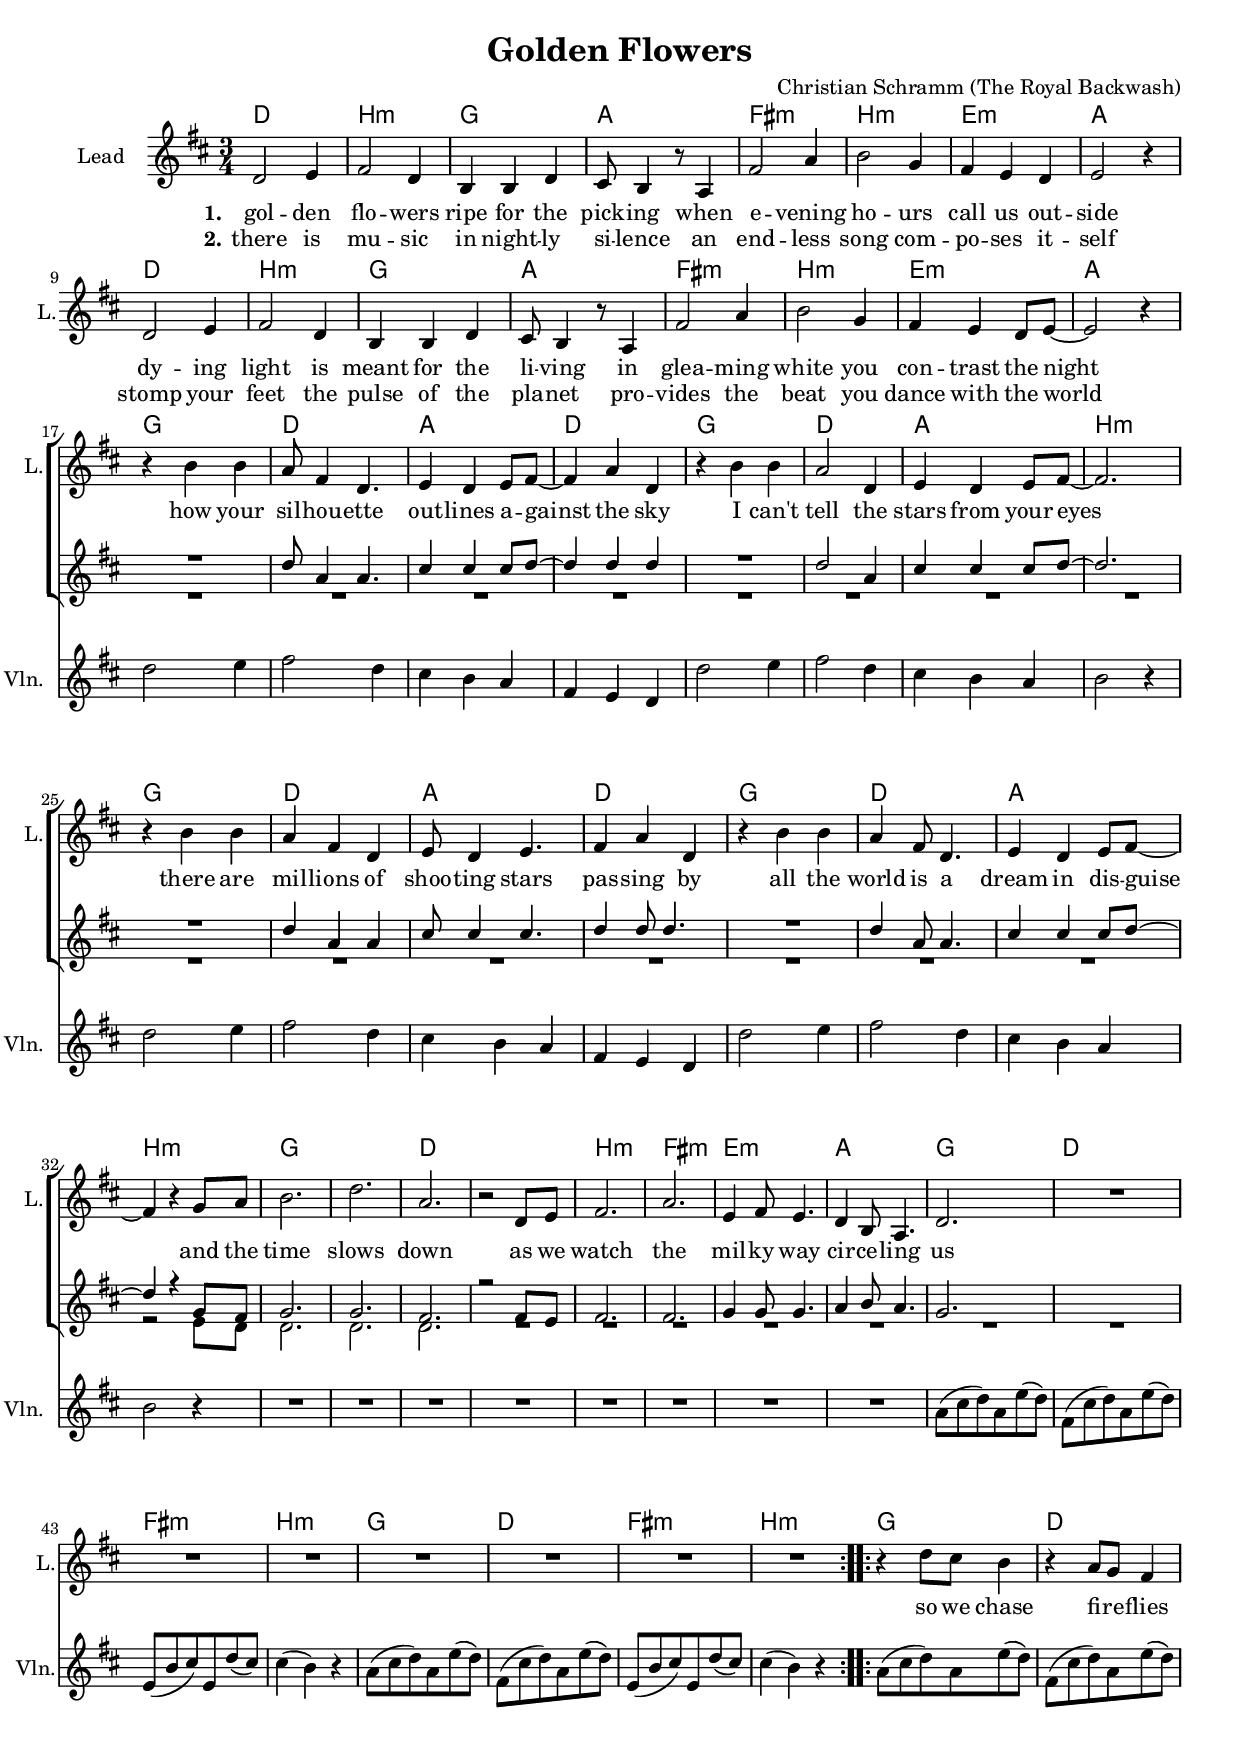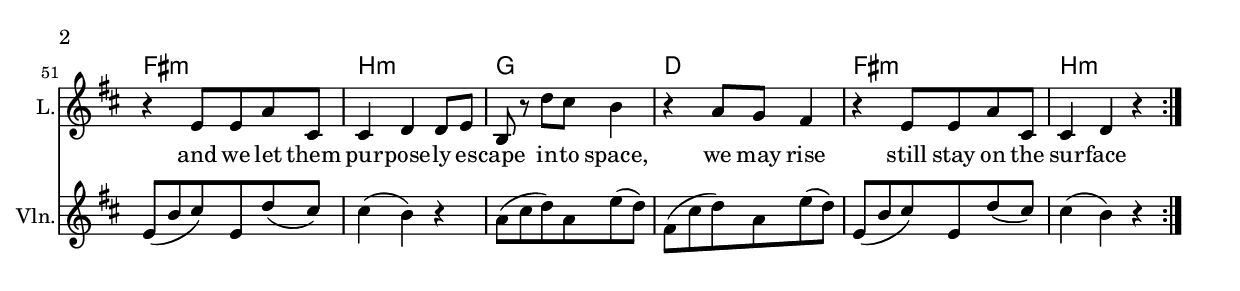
\version "2.18.2"

\header {
  title = "Golden Flowers"
  composer = "Christian Schramm (The Royal Backwash)"
}

global = {
  \key d \major
  \time 3/4
}

%Größe der Partitur
#(set-global-staff-size 18)

chordNames = \chordmode {
  \global
  \germanChords

  d2. b:m g a
  fis:m b:m e:m a
  d2. b:m g a
  fis:m b:m e:m a
  
  g d a d
  g d a b:m
  g d a d
  g d a b:m
  
  g2.*2 d
  b2.:m fis:m e:m a
  
  g d fis:m b:m
  g d fis:m b:m
  g d fis:m b:m
  g d fis:m b:m
}

violin = \relative c'' {
  \global

  R2.*16
  
  d2 e4
  fis2 d4
  cis4 b a
  fis e d
  
  d'2 e4
  fis2 d4
  cis4 b a
  b2 r4
  
  d2 e4
  fis2 d4
  cis4 b a
  fis e d
  
  d'2 e4
  fis2 d4
  cis4 b a
  b2 r4
  
  R2.*8
  
  a8( cis d) a e'( d)
  fis,( cis' d) a e'( d)
  e,( b' cis) e, d'( cis)
  cis4( b) r
  
  a8( cis d) a e'( d)
  fis,( cis' d) a e'( d)
  e,( b' cis) e, d'( cis)
  cis4( b) r
  
  a8( cis d) a e'( d)
  fis,( cis' d) a e'( d)
  e,( b' cis) e, d'( cis)
  cis4( b) r
  
  a8( cis d) a e'( d)
  fis,( cis' d) a e'( d)
  e,( b' cis) e, d'( cis)
  cis4( b) r
}

guitar = \relative c'' {
  \global

  
}

backing_I = \relative c' {
  \global
  R2.*17
  d'8 a4 a4.
  cis4 cis4 cis8 d~
  d4 d4 d4
  R2.
  d2 a4
  cis4 cis4 cis8 d~
  d2.
  R2.
  d4 a4 a4
  cis8 cis4 cis4.
  d4 d8 d4.
  R2.
  d4 a8 a4.
  cis4 cis4 cis8 d~
  d4 r4 g,8 fis8  
  g2.
  g2.
  fis2.
  r2 fis8 e8
  fis2.
  fis2.
  g4 g8 g4.
  a4 b8 a4.
  g2.  
  
}

backing_II = \relative c' {
  \global
  R2.*31
  r2 e8 d8
  
  d2.
  d
  d
  R2.*9
}

lead = \relative c' {
  \global
  d2 e4
  fis2 d4
  b b d
  cis8 b4 r8 a4
  
  fis'2 a4
  b2 g4
  fis e d
  e2 r4
  
  d2 e4
  fis2 d4
  b b d
  cis8 b4 r8 a4
  
  fis'2 a4
  b2 g4
  fis e d8 e~
  e2 r4 \break
  
  
  r4 b' b
  a8 fis4 d4.
  e4 d e8 fis~
  fis4 a4 d,4
  
  r4 b' b
  a2 d,4
  e d e8 fis~
  fis2.
  
  r4 b b
  a fis d
  e8 d4 e4.
  fis4 a4 d,4
  
  r4 b' b
  a fis8 d4.
  e4 d e8 fis~ \break
  fis4 r4 g8 a8
  
  b2.
  d
  a
  r2 d,8 e
  
  fis2.
  a
  e4 fis8 e4.
  d4 b8 a4.
  
  d2.
  
  R2.*7
  
  \bar ":..:"
  
  r4 d'8 cis b4
  r a8 g fis4
  r e8 e a cis,
  cis4 d d8 e
  
  b8 r d'8 cis b4
  r a8 g fis4
  r e8 e a cis,
  cis4 d r
  
  \bar ":|."
}

backing_lyrics = \lyricmode {
  
}

lead_lyrics = \lyricmode {
  \set stanza = "1."
  gol -- den flo -- wers
  ripe for the pick -- ing
  when e -- vening ho -- urs
  call us out -- side
  
  dy -- ing light is
  meant for the li -- ving
  in glea -- ming white
  you con -- trast the night
  
  how your sil -- hou -- ette out -- lines a -- gainst the sky
  I can't tell the stars from your eyes
  there are mil -- lions of shoo -- ting stars pas -- sing by
  all the world is a dream in dis -- guise
  
  and the time slows down
  as we watch the mil -- ky way cir -- ce -- ling us
  
  so we chase fi -- re -- flies
  and we let them pur -- pose -- ly es -- cape
  in -- to space, we may rise
  still stay on the sur -- face
  
}

lead_lyrics_two = \lyricmode {
  \set stanza = "2."
  there is mu -- sic
  in night -- ly si -- lence
  an end -- less song
  com -- po -- ses it -- self
  
  stomp your feet
  the pulse of the pla -- net
  pro -- vides the beat
  you dance with the world
}

chordsPart = \new ChordNames \chordNames

violinPart = \new Staff  \with {
  instrumentName = "Violine"
  
  midiInstrument = "violin"
  shortInstrumentName = "Vln."
} {
  \set Staff.midiMinimumVolume = #0.3
  \set Staff.midiMaximumVolume = #0.5
  \violin
}

guitarPart = \new Staff \with {
  instrumentName = "Guitar"
  midiInstrument = "guitar"
  shortInstrumentName = "Gtr."
} \guitar

choirPart = \new ChoirStaff <<
  \new Staff \with {
    instrumentName = "Lead"
    shortInstrumentName = "L."
  } {
    \new Voice = "Lead" \lead
  }
  \new Lyrics \lyricsto "Lead" \lead_lyrics
  \new Lyrics \lyricsto "Lead" \lead_lyrics_two
  
  \new Staff \with {
    instrumentName = \markup \center-column { "Backing I" "Backing II" }
    instrumentName = \markup \center-column { "B I" "B II" }
  } <<
    \new Voice = "Backing I" { \voiceOne \backing_I }
    \new Voice = "Backing II" { \voiceTwo \backing_II }
  >>
  \new Lyrics \with {
    \override VerticalAxisGroup #'staff-affinity = #CENTER
  } \lyricsto "Backing II" \backing_lyrics
>>

\score {
  <<
    \chordsPart
    \choirPart
    \violinPart
    \guitarPart
  >>
  \layout {
    \context {
      \Staff \RemoveEmptyStaves
      \override VerticalAxisGroup.remove-first = ##t
    }
  }
  \midi {
    \tempo 4=135
  }
}
